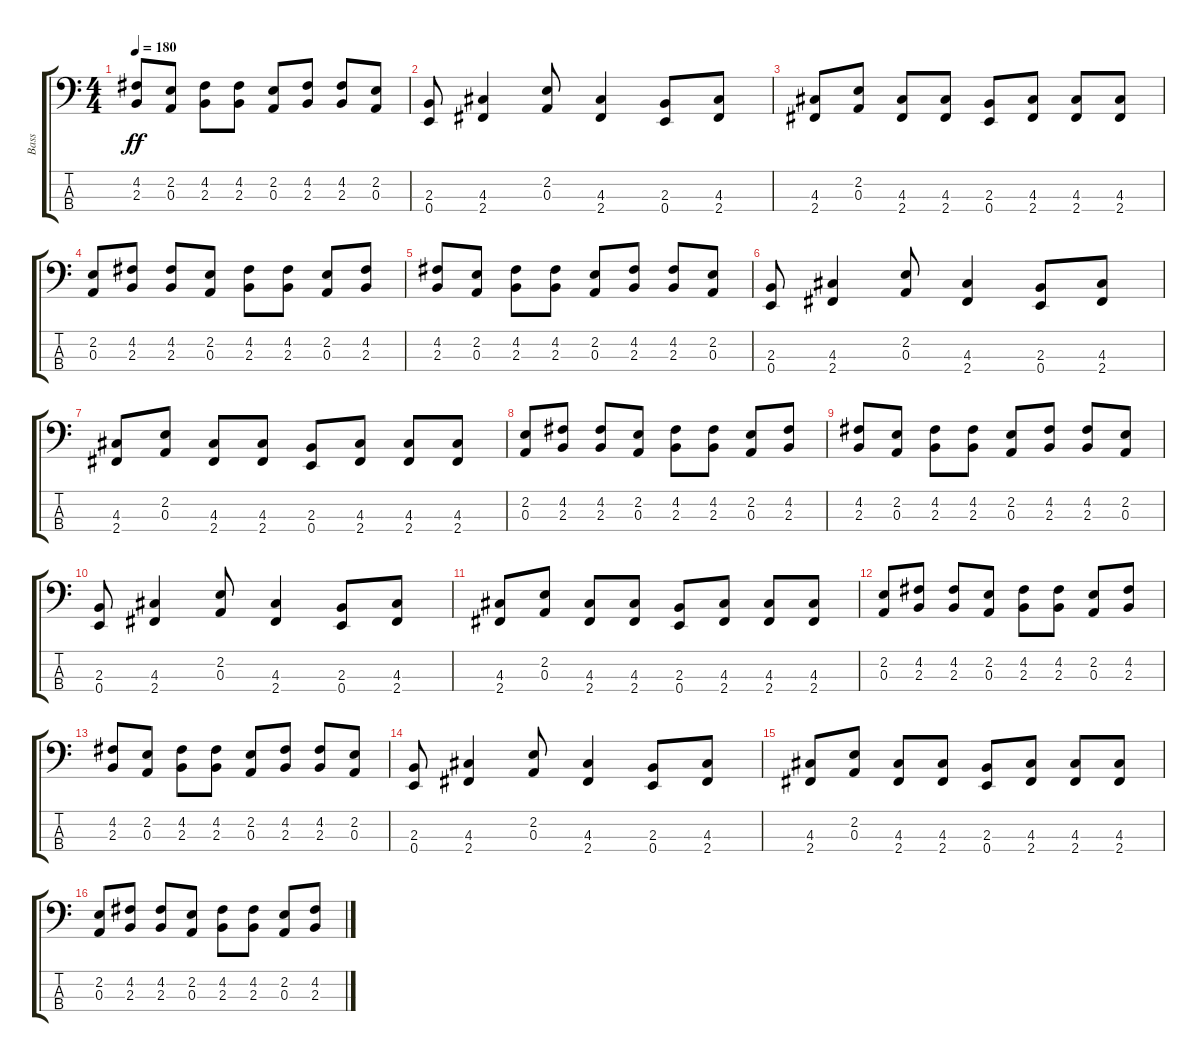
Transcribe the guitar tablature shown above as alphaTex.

\track ("Bass" "Bass") {instrument electricbasspick}
\staff {score tabs}
\tuning (G2 D2 A1 E1) {hide}
\ts (4 4)
\tempo 180
\clef f4
\ks c
(4.2 2.3).8{dy ff} (2.2 0.3).8 (4.2 2.3).8 (4.2 2.3).8 (2.2 0.3).8 (4.2 2.3).8 (4.2 2.3).8 (2.2 0.3).8 |
(2.3 0.4).8 (4.3 2.4).4 (2.2 0.3).8 (4.3 2.4).4 (2.3 0.4).8 (4.3 2.4).8 |
(4.3 2.4).8 (2.2 0.3).8 (4.3 2.4).8 (4.3 2.4).8 (2.3 0.4).8 (4.3 2.4).8 (4.3 2.4).8 (4.3 2.4).8 |
(2.2 0.3).8 (4.2 2.3).8 (4.2 2.3).8 (2.2 0.3).8 (4.2 2.3).8 (4.2 2.3).8 (2.2 0.3).8 (4.2 2.3).8 |
(4.2 2.3).8 (2.2 0.3).8 (4.2 2.3).8 (4.2 2.3).8 (2.2 0.3).8 (4.2 2.3).8 (4.2 2.3).8 (2.2 0.3).8 |
(2.3 0.4).8 (4.3 2.4).4 (2.2 0.3).8 (4.3 2.4).4 (2.3 0.4).8 (4.3 2.4).8 |
(4.3 2.4).8 (2.2 0.3).8 (4.3 2.4).8 (4.3 2.4).8 (2.3 0.4).8 (4.3 2.4).8 (4.3 2.4).8 (4.3 2.4).8 |
(2.2 0.3).8 (4.2 2.3).8 (4.2 2.3).8 (2.2 0.3).8 (4.2 2.3).8 (4.2 2.3).8 (2.2 0.3).8 (4.2 2.3).8 |
(4.2 2.3).8 (2.2 0.3).8 (4.2 2.3).8 (4.2 2.3).8 (2.2 0.3).8 (4.2 2.3).8 (4.2 2.3).8 (2.2 0.3).8 |
(2.3 0.4).8 (4.3 2.4).4 (2.2 0.3).8 (4.3 2.4).4 (2.3 0.4).8 (4.3 2.4).8 |
(4.3 2.4).8 (2.2 0.3).8 (4.3 2.4).8 (4.3 2.4).8 (2.3 0.4).8 (4.3 2.4).8 (4.3 2.4).8 (4.3 2.4).8 |
(2.2 0.3).8 (4.2 2.3).8 (4.2 2.3).8 (2.2 0.3).8 (4.2 2.3).8 (4.2 2.3).8 (2.2 0.3).8 (4.2 2.3).8 |
(4.2 2.3).8 (2.2 0.3).8 (4.2 2.3).8 (4.2 2.3).8 (2.2 0.3).8 (4.2 2.3).8 (4.2 2.3).8 (2.2 0.3).8 |
(2.3 0.4).8 (4.3 2.4).4 (2.2 0.3).8 (4.3 2.4).4 (2.3 0.4).8 (4.3 2.4).8 |
(4.3 2.4).8 (2.2 0.3).8 (4.3 2.4).8 (4.3 2.4).8 (2.3 0.4).8 (4.3 2.4).8 (4.3 2.4).8 (4.3 2.4).8 |
(2.2 0.3).8 (4.2 2.3).8 (4.2 2.3).8 (2.2 0.3).8 (4.2 2.3).8 (4.2 2.3).8 (2.2 0.3).8 (4.2 2.3).8
